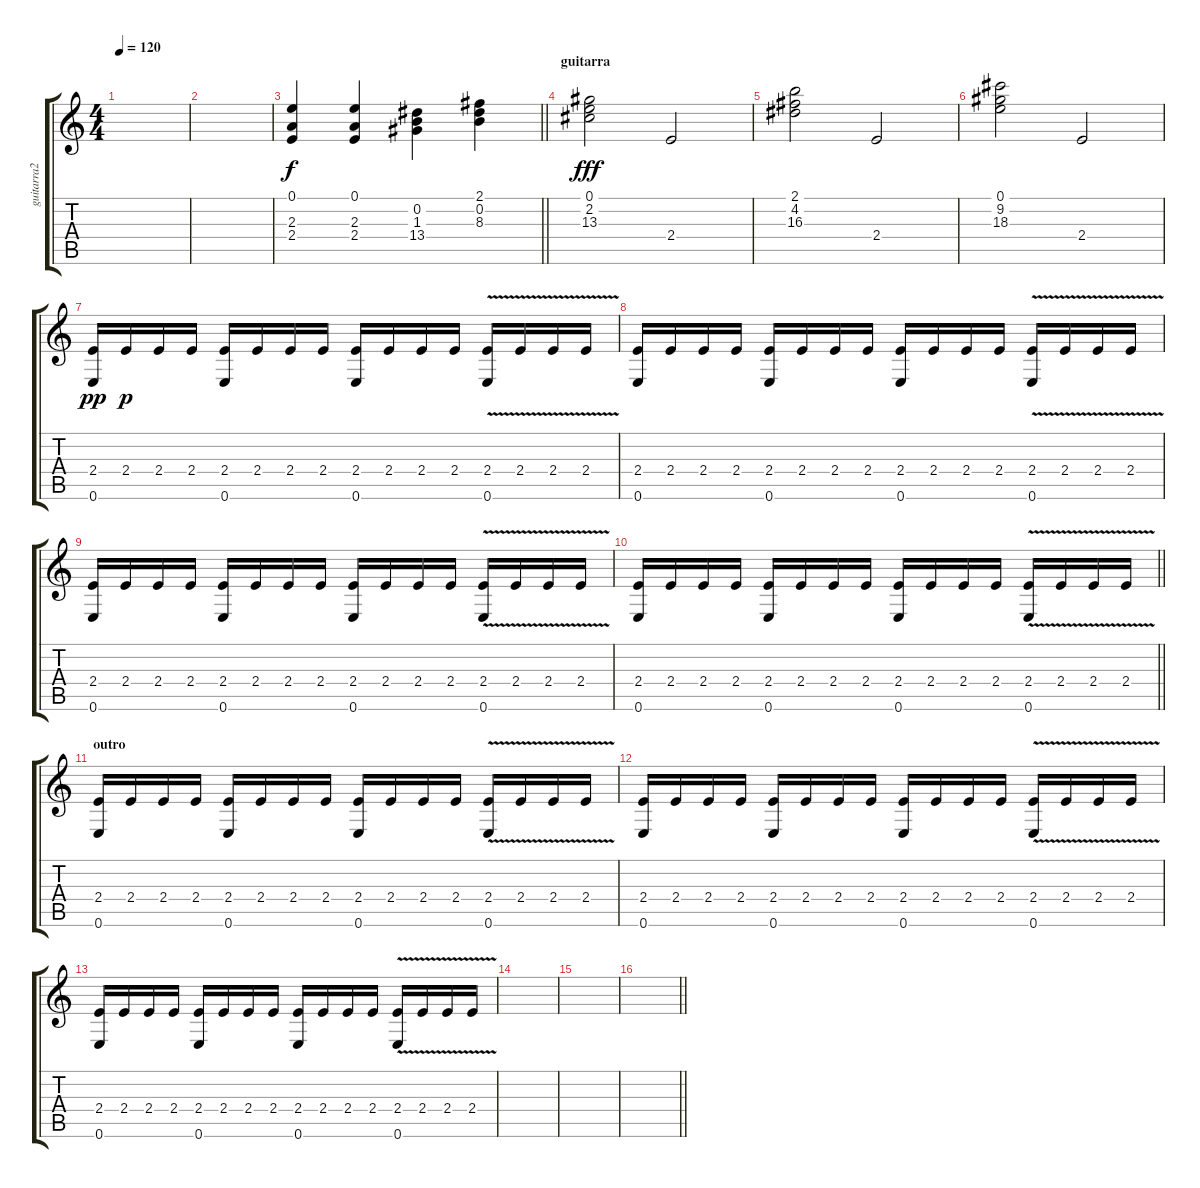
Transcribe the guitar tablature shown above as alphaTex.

\track ("guitarra2" "guitarra2") {instrument acousticguitarnylon}
\staff {score tabs}
\tuning (E4 B3 G3 D3 A2 E2) {hide}
\ts (4 4)
\tempo 120
\clef g2
\ks c
|
|
\barLineRight lightlight
(0.1 2.3 2.4).4 (0.1 2.3 2.4).4 (0.2 1.3 13.4).4 (2.1 0.2 8.3).4 |
\section ("" "guitarra")
(0.1 2.2 13.3).2{dy fff} 2.4.2 |
(2.1 4.2 16.3).2 2.4.2 |
(0.1 9.2 18.3).2 2.4.2 |
(2.4 0.6).16{dy pp} 2.4.16{dy p} 2.4.16 2.4.16 (2.4 0.6).16 2.4.16 2.4.16 2.4.16 (2.4 0.6).16 2.4.16 2.4.16 2.4.16 (2.4 0.6{v}).16 2.4{v}.16 2.4{v}.16 2.4{v}.16 |
(2.4 0.6).16 2.4.16 2.4.16 2.4.16 (2.4 0.6).16 2.4.16 2.4.16 2.4.16 (2.4 0.6).16 2.4.16 2.4.16 2.4.16 (2.4 0.6{v}).16 2.4{v}.16 2.4{v}.16 2.4{v}.16 |
(2.4 0.6).16 2.4.16 2.4.16 2.4.16 (2.4 0.6).16 2.4.16 2.4.16 2.4.16 (2.4 0.6).16 2.4.16 2.4.16 2.4.16 (2.4 0.6{v}).16 2.4{v}.16 2.4{v}.16 2.4{v}.16 |
\barLineRight lightlight
(2.4 0.6).16 2.4.16 2.4.16 2.4.16 (2.4 0.6).16 2.4.16 2.4.16 2.4.16 (2.4 0.6).16 2.4.16 2.4.16 2.4.16 (2.4 0.6{v}).16 2.4{v}.16 2.4{v}.16 2.4{v}.16 |
\section ("" "outro")
(2.4 0.6).16{volume 1} 2.4.16 2.4.16 2.4.16 (2.4 0.6).16 2.4.16 2.4.16 2.4.16 (2.4 0.6).16 2.4.16 2.4.16 2.4.16 (2.4 0.6{v}).16 2.4{v}.16 2.4{v}.16 2.4{v}.16 |
(2.4 0.6).16 2.4.16 2.4.16 2.4.16 (2.4 0.6).16 2.4.16 2.4.16 2.4.16 (2.4 0.6).16 2.4.16 2.4.16 2.4.16 (2.4 0.6{v}).16 2.4{v}.16 2.4{v}.16 2.4{v}.16 |
(2.4 0.6).16 2.4.16 2.4.16 2.4.16 (2.4 0.6).16 2.4.16 2.4.16 2.4.16 (2.4 0.6).16 2.4.16 2.4.16 2.4.16 (2.4 0.6{v}).16 2.4{v}.16 2.4{v}.16 2.4{v}.16 |
|
|
\barLineRight lightlight
